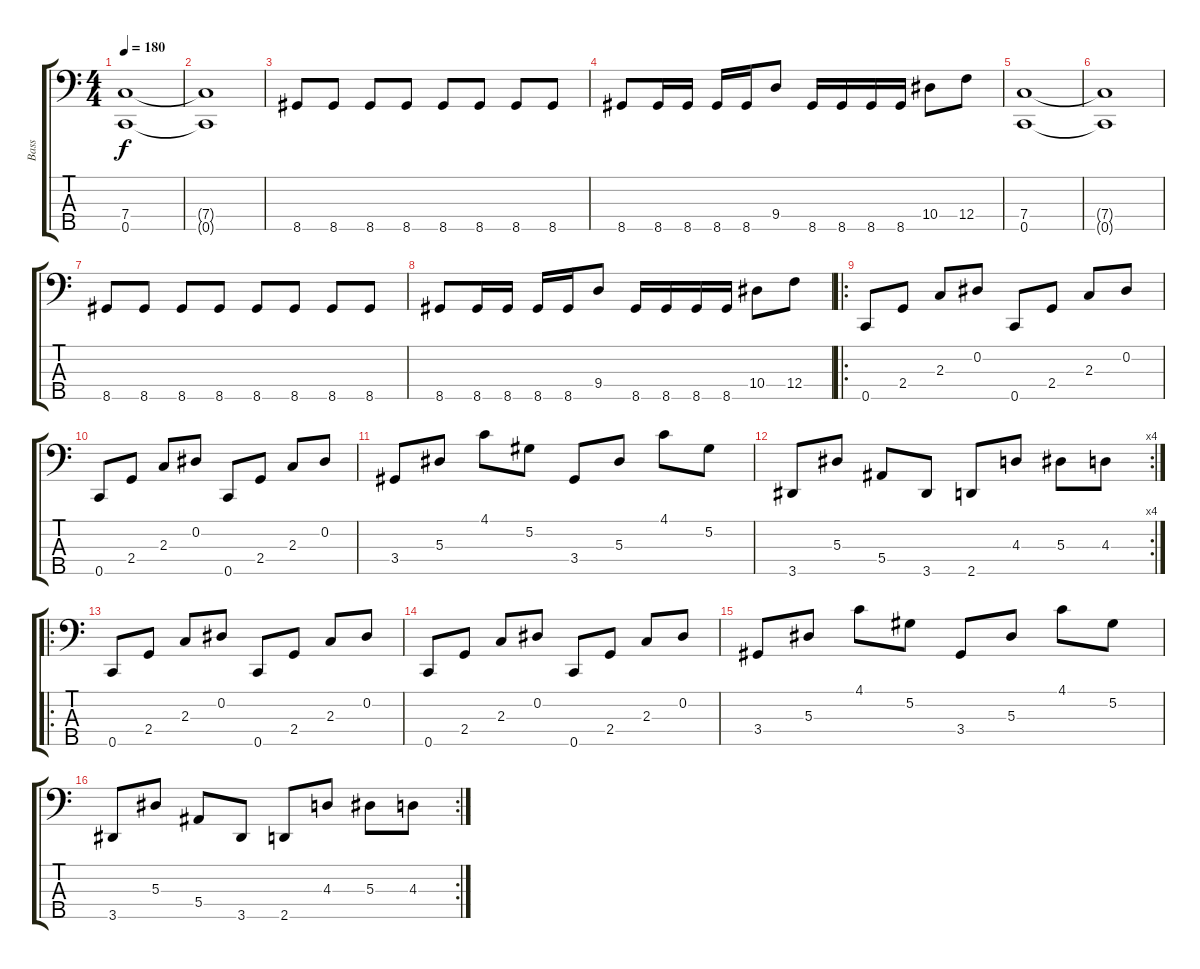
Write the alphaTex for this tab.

\track ("Bass" "Bass") {instrument electricbassfinger}
\staff {score tabs}
\tuning (Ab2 Eb2 Bb1 F1 C1) {hide}
\ts (4 4)
\tempo 180
\clef f4
\ks c
(7.4 0.5).1{dy f} |
(7.4{t} 0.5{t}).1 |
8.5.8 8.5.8 8.5.8 8.5.8 8.5.8 8.5.8 8.5.8 8.5.8 |
8.5.8 8.5.16 8.5.16 8.5.16 8.5.16 9.4.8 8.5.16 8.5.16 8.5.16 8.5.16 10.4.8 12.4.8 |
(7.4 0.5).1 |
(7.4{t} 0.5{t}).1 |
8.5.8 8.5.8 8.5.8 8.5.8 8.5.8 8.5.8 8.5.8 8.5.8 |
8.5.8 8.5.16 8.5.16 8.5.16 8.5.16 9.4.8 8.5.16 8.5.16 8.5.16 8.5.16 10.4.8 12.4.8 |
\ro
0.5.8 2.4.8 2.3.8 0.2.8 0.5.8 2.4.8 2.3.8 0.2.8 |
0.5.8 2.4.8 2.3.8 0.2.8 0.5.8 2.4.8 2.3.8 0.2.8 |
3.4.8 5.3.8 4.1.8 5.2.8 3.4.8 5.3.8 4.1.8 5.2.8 |
\rc 4
3.5.8 5.3.8 5.4.8 3.5.8 2.5.8 4.3.8 5.3.8 4.3.8 |
\ro
0.5.8 2.4.8 2.3.8 0.2.8 0.5.8 2.4.8 2.3.8 0.2.8 |
0.5.8 2.4.8 2.3.8 0.2.8 0.5.8 2.4.8 2.3.8 0.2.8 |
3.4.8 5.3.8 4.1.8 5.2.8 3.4.8 5.3.8 4.1.8 5.2.8 |
\rc 2
3.5.8 5.3.8 5.4.8 3.5.8 2.5.8 4.3.8 5.3.8 4.3.8
